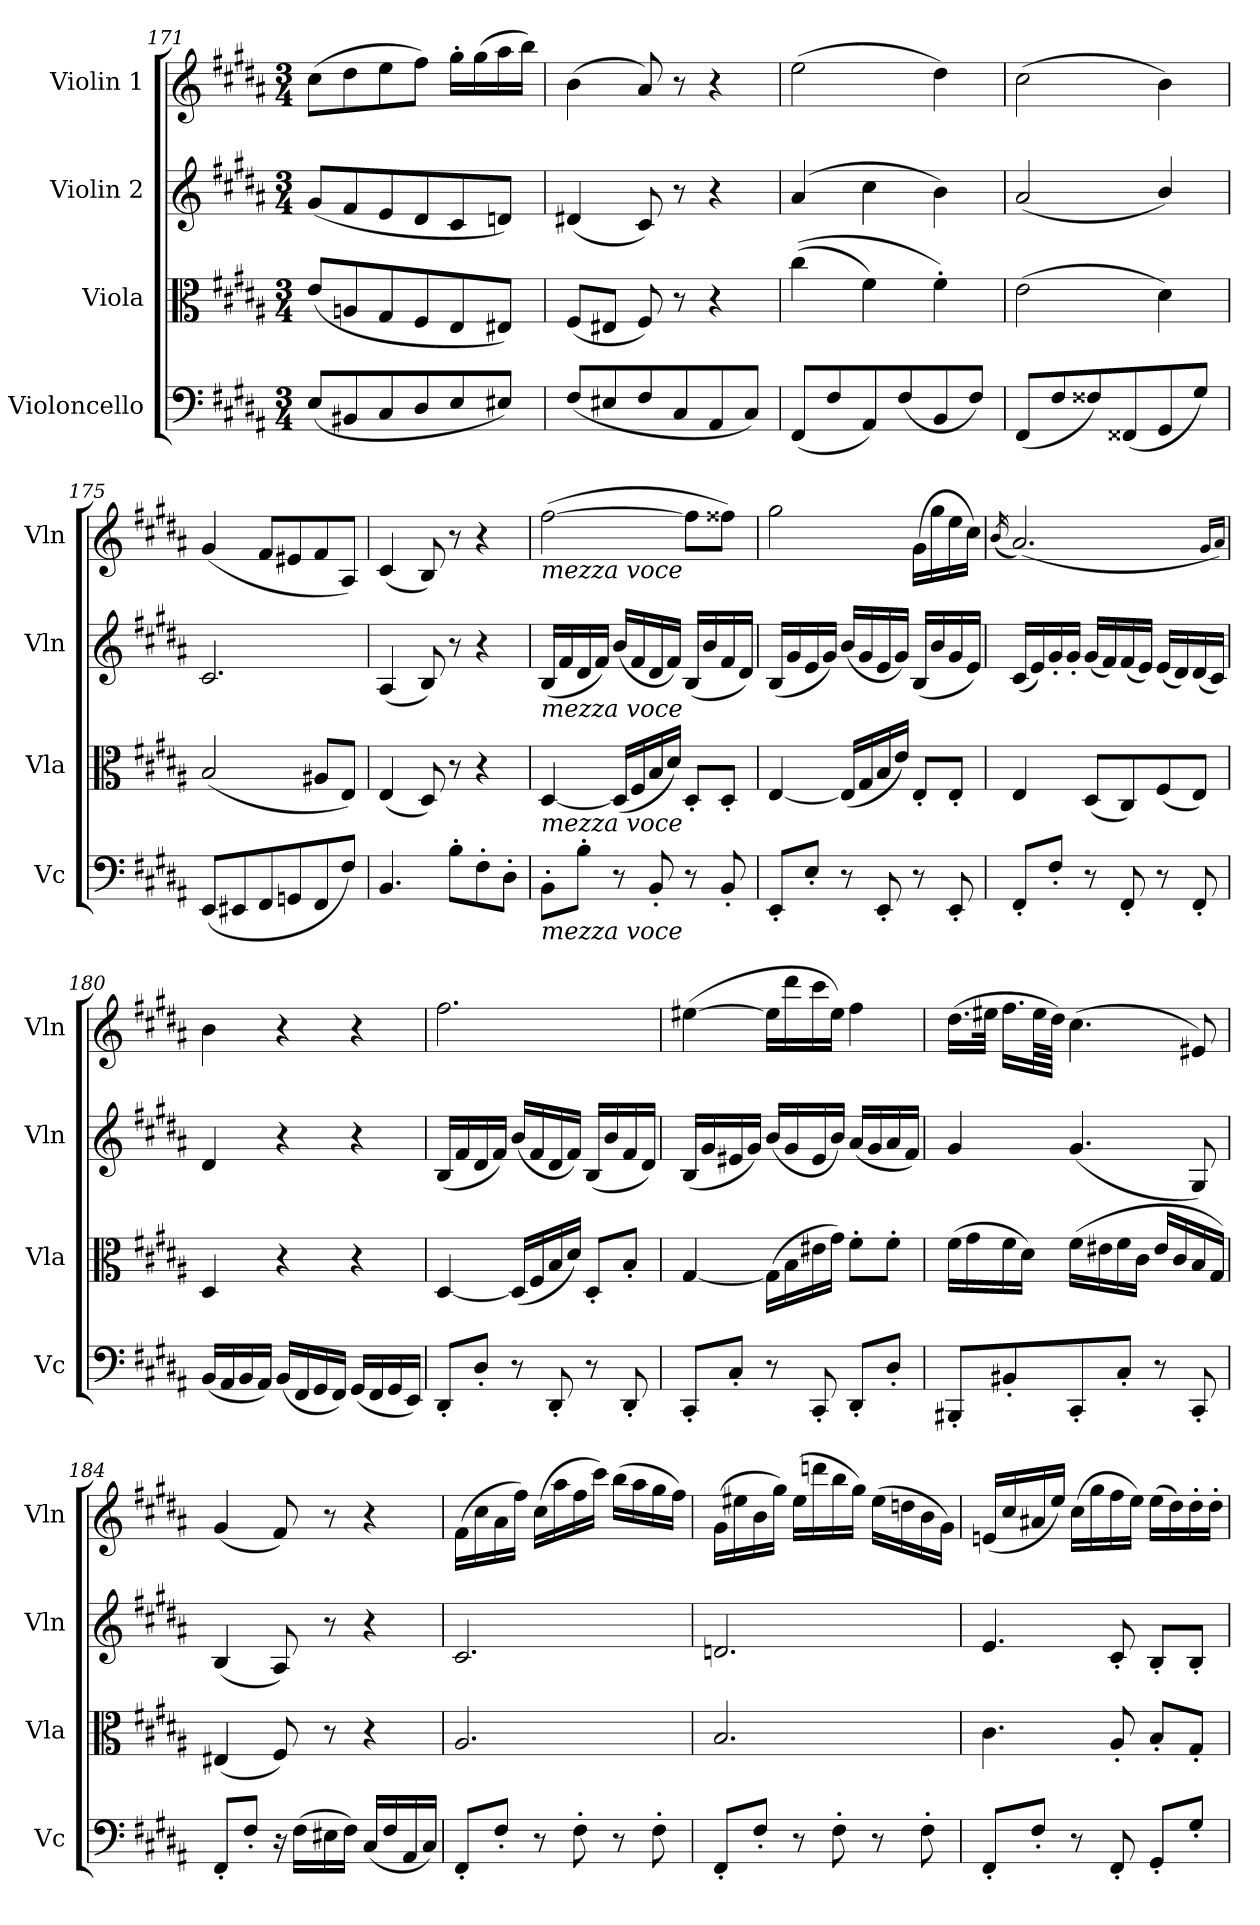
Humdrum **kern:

**kern	**kern	**kern	**kern
*part4	*part3	*part2	*part1
*staff4	*staff3	*staff2	*staff1
*I"Violoncello	*I"Viola	*I"Violin 2	*I"Violin 1
*I'Vc	*I'Vla	*I'Vln	*I'Vln
*clefF4	*clefC3	*clefG2	*clefG2
*k[f#c#g#d#a#]	*k[f#c#g#d#a#]	*k[f#c#g#d#a#]	*k[f#c#g#d#a#]
*M3/4	*M3/4	*M3/4	*M3/4
=171	=171	=171	=171
(<8E/L	(<8e/L	(<8g#/L	(>8cc#\L
8BB#X/	8An/	8f#/	8dd#\
8C#/	8G#/	8e/	8ee\
8D#/	8F#/	8d#/	8ff#\J)
8E/	8E/	8c#/	16gg#'\LL
.	.	.	(>16gg#\
8E#X/J)	8E#X/J)	8dn/J)	16aa#\
.	.	.	16bb\JJ)
!!LO:PB:g=z
=172	=172	=172	=172
(<8F#/L	(<8F#/L	(<4d#X/	(>4b\
8E#X/	8E#X/J	.	.
8F#/	8F#/)	8c#/)	8a#/)
8C#/	8r	8r	8r
8AA#/	4r	4r	4r
8C#/J)	.	.	.
=173	=173	=173	=173
(<8FF#/L	(>(>4cc#\	(>4a#/	(>2ee\
8F#/	.	.	.
8AA#/)	4f#\)	4cc#\	.
(<8F#/	.	.	.
8BB/	4f#'\)	4b\)	4dd#\)
8F#/J)	.	.	.
=174	=174	=174	=174
(<8FF#/L	(>2e\	(<2a#/	(>2cc#\
8F#/	.	.	.
8F##X/)	.	.	.
(<8FF##X/	.	.	.
8GG#/	4d#\)	4b/)	4b\)
8G#/J)	.	.	.
=175	=175	=175	=175
(<8EE/L	(<2B/	2.c#/	(<4g#/
8EE#X/	.	.	.
8FF#/	.	.	8f#/L
8GGn/	.	.	8e#X/
8FF#/	8A#X/L	.	8f#/
8F#/J)	8E/J)	.	8A#/J)
=176	=176	=176	=176
4.BB/	(<4E/	(<4A#/	(<4c#/
.	8D#/)	8B/)	8B/)
8B'\L	8r	8r	8r
8F#'\	4r	4r	4r
8D#'\J	.	.	.
=177	=177	=177	=177
!	!	!	!LO:TX:b:i:t=mezza voce
!	!	!LO:TX:b:i:t=mezza voce	!
!	!LO:TX:b:i:t=mezza voce	!	!
!LO:TX:b:i:t=mezza voce	!	!	!
8BB'\L	[4D#/	(<16B/LL	(>[2ff#\
.	.	16f#/	.
8B'\J	.	16d#/	.
.	.	16f#/JJ)	.
8r	(<16D#/LL]	(<16b/LL	.
.	16F#/	16f#/	.
8BB'/	16B/	16d#/	.
.	16d#/JJ)	16f#/JJ)	.
8r	8D#'/L	(<16B/LL	8ff#\L]
.	.	16b/	.
8BB'/	8D#'/J	16f#/	8ff##X\J)
.	.	16d#/JJ)	.
!!LO:LB:g=z
=178	=178	=178	=178
8EE'/L	[4E/	(<16B/LL	2gg#\
.	.	16g#/	.
8E'/J	.	16e/	.
.	.	16g#/JJ)	.
8r	(<16E/LL]	(<16b/LL	.
.	16G#/	16g#/	.
8EE'/	16B/	16e/	.
.	16e/JJ)	16g#/JJ)	.
8r	8E'/L	(<16B/LL	(>16g#\LL
.	.	16b/	16gg#\
8EE'/	8E'/J	16g#/	16ee\
.	.	16e/JJ)	16cc#\JJ)
=179	=179	=179	=179
.	.	.	(<16qb/
8FF#'/L	4E/	(<16c#/LL	(<2.a#/)
.	.	16e/)	.
8F#'/J	.	16g#'/	.
.	.	16g#'/JJ	.
8r	(<8D#/L	(<16g#/LL	.
.	.	16f#/)	.
8FF#'/	8C#/)	(<16f#/	.
.	.	16e/JJ)	.
8r	(<8F#/	(<16e/LL	.
.	.	16d#/)	.
8FF#'/	8E/J)	(<16d#/	.
.	.	16c#/JJ)	.
.	.	.	16qg#/LL
.	.	.	16qa#/JJ)
=180	=180	=180	=180
(<16BB/LL	4D#/	4d#/	4b\
16AA#/	.	.	.
16BB/	.	.	.
16AA#/JJ)	.	.	.
(<16BB/LL	4r	4r	4r
16FF#/	.	.	.
16GG#/	.	.	.
16FF#/JJ)	.	.	.
(<16GG#/LL	4r	4r	4r
16FF#/	.	.	.
16GG#/	.	.	.
16EE/JJ)	.	.	.
=181	=181	=181	=181
8DD#'/L	[4D#/	(<16B/LL	2.ff#\
.	.	16f#/	.
8D#'/J	.	16d#/	.
.	.	16f#/JJ)	.
8r	(<16D#/LL]	(<16b/LL	.
.	16F#/	16f#/	.
8DD#'/	16B/	16d#/	.
.	16d#/JJ)	16f#/JJ)	.
8r	8D#'/L	(<16B/LL	.
.	.	16b/	.
8DD#'/	8B'/J	16f#/	.
.	.	16d#/JJ)	.
!!LO:LB:g=z
=182	=182	=182	=182
8CC#'/L	[4G#/	(<16B/LL	(>[4ee#X\
.	.	16g#/	.
8C#'/J	.	16e#X/	.
.	.	16g#/JJ)	.
8r	(>16G#\LL]	(<16b/LL	16ee#\LL]
.	16B\	16g#/	16ddd#\
8CC#'/	16e#X\	16e#/	16ccc#\
.	16g#\JJ)	16b/JJ)	16ee#\JJ)
8DD#'/L	8f#'\L	(<16a#/LL	4ff#\
.	.	16g#/	.
8D#'/J	8f#'\J	16a#/	.
.	.	16f#/JJ)	.
=183	=183	=183	=183
8BBB#X'/L	(>16f#\LL	4g#/	(>16.dd#\LL
.	16g#\	.	.
.	.	.	32ee#X\JJk
8BB#X'/	16f#\	.	16.ff#\LL
.	16d#\JJ)	.	.
.	.	.	64ee#\LL
.	.	.	64dd#\JJJJ)
8CC#'/	(>16f#\LL	(<4.g#/	(>4.cc#\
.	16e#X\	.	.
8C#'/J	16f#\	.	.
.	16c#\JJ	.	.
8r	16e#/LL	.	.
.	16c#/	.	.
8CC#'/	16B/	8G#/)	8e#X/)
.	16G#/JJ)	.	.
=184	=184	=184	=184
8FF#'/L	(<4E#X/	(<4B/	(<4g#/
8F#'/J	.	.	.
16r	8F#/)	8A#/)	8f#/)
(>16F#\LL	.	.	.
16E#X\	8r	8r	8r
16F#\JJ)	.	.	.
(<16C#/LL	4r	4r	4r
16F#/	.	.	.
16AA#/	.	.	.
16C#/JJ)	.	.	.
=185	=185	=185	=185
8FF#'/L	2.A#/	2.c#/	(>16f#\LL
.	.	.	16cc#\
8F#'/J	.	.	16a#\
.	.	.	16ff#\JJ)
8r	.	.	(>16cc#\LL
.	.	.	16aa#\
8F#'\	.	.	16ff#\
.	.	.	16ccc#\JJ)
8r	.	.	(>16bb\LL
.	.	.	16aa#\
8F#'\	.	.	16gg#\
.	.	.	16ff#\JJ)
!!LO:LB:g=z
=186	=186	=186	=186
8FF#'/L	2.B/	2.dn/	(>16g#\LL
.	.	.	16ee#X\
8F#'/J	.	.	16b\
.	.	.	16gg#\JJ)
8r	.	.	(>16ee#\LL
.	.	.	16dddn\
8F#'\	.	.	16bb\
.	.	.	16gg#\JJ)
8r	.	.	(>16ee#\LL
.	.	.	16ddn\
8F#'\	.	.	16b\
.	.	.	16g#\JJ)
=187	=187	=187	=187
8FF#'/L	4.c#\	4.e/	(<16en/LL
.	.	.	16cc#/
8F#'/J	.	.	16a#X/
.	.	.	16ee/JJ)
8r	.	.	(>16cc#\LL
.	.	.	16gg#\
8FF#'/	8A#'/	8c#'/	16ff#\
.	.	.	16ee\JJ)
8GG#'/L	8B'/L	8B'/L	(>16ee\LL
.	.	.	16dd#\)
8G#'/J	8G#'/J	8B'/J	16dd#'\
.	.	.	16dd#'\JJ
=	=	=	=
*-	*-	*-	*-
